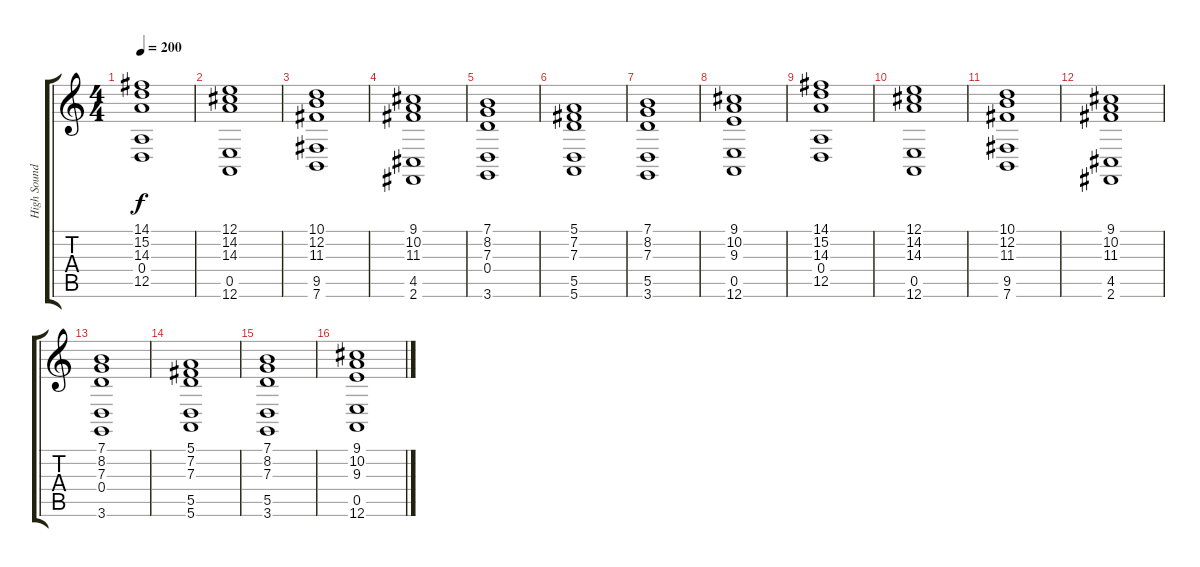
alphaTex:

\track ("High Soundy Thing" "High Sound") {instrument synthstrings2}
\staff {score tabs}
\tuning (E4 B3 G3 D3 A2 E2) {hide}
\ts (4 4)
\tempo 200
\clef g2
\ks c
(14.1 15.2 14.3 0.4 12.5).1{dy f} |
(12.1 14.2 14.3 0.5 12.6).1 |
(10.1 12.2 11.3 9.5 7.6).1 |
(9.1 10.2 11.3 4.5 2.6).1 |
(7.1 8.2 7.3 0.4 3.6).1 |
(5.1 7.2 7.3 5.5 5.6).1 |
(7.1 8.2 7.3 5.5 3.6).1 |
(9.1 10.2 9.3 0.5 12.6).1 |
(14.1 15.2 14.3 0.4 12.5).1 |
(12.1 14.2 14.3 0.5 12.6).1 |
(10.1 12.2 11.3 9.5 7.6).1 |
(9.1 10.2 11.3 4.5 2.6).1 |
(7.1 8.2 7.3 0.4 3.6).1 |
(5.1 7.2 7.3 5.5 5.6).1 |
(7.1 8.2 7.3 5.5 3.6).1 |
(9.1 10.2 9.3 0.5 12.6).1
